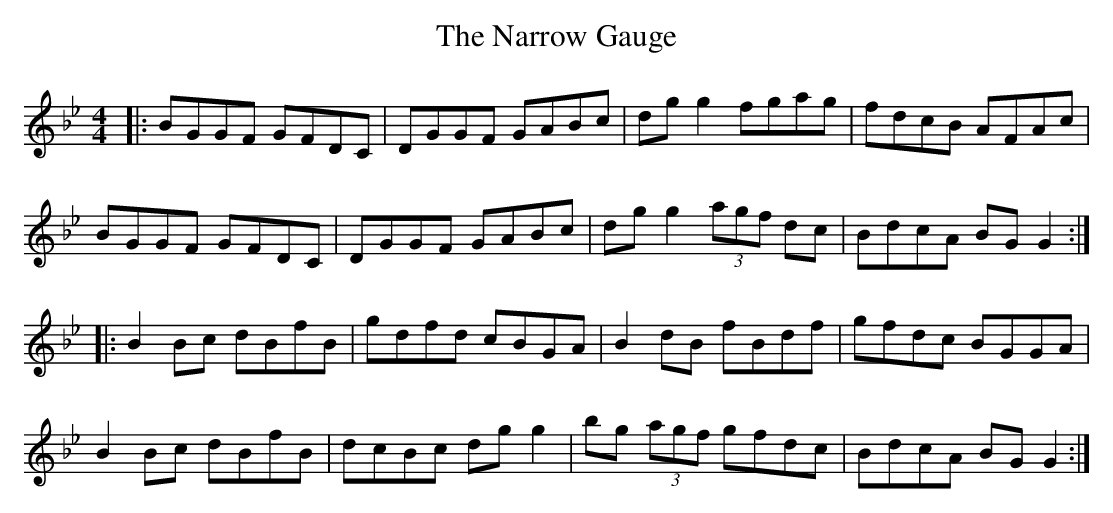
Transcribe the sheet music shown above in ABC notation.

X:1
T: The Narrow Gauge
M: 4/4
L: 1/8
K: Gmin
|:BGGF GFDC|DGGF GABc|dg g2 fgag|fdcB AFAc|
BGGF GFDC|DGGF GABc|dg g2 (3agf dc|BdcA BG G2:|
|:B2 Bc dBfB|gdfd cBGA|B2 dB fBdf|gfdc BGGA|
B2 Bc dBfB|dcBc dg g2|bg (3 agf gfdc|BdcA BG G2:|
